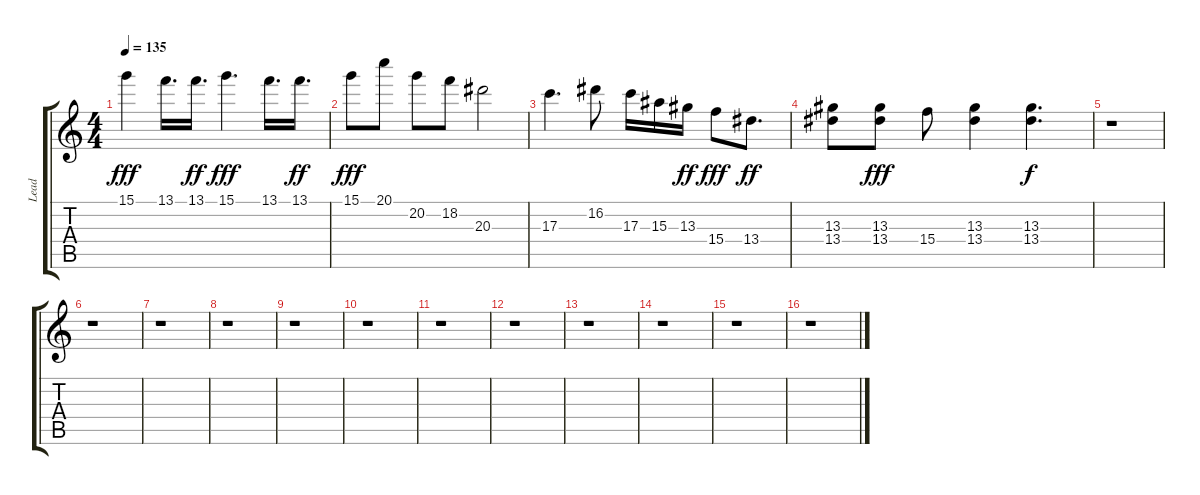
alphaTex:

\track ("Lead" "Lead") {instrument distortionguitar}
\staff {score tabs}
\tuning (E4 B3 G3 D3 A2 E2) {hide}
\ts (4 4)
\tempo 135
\clef g2
\ks c
15.1.4{dy fff} 13.1.16{d} 13.1.16{d dy ff} 15.1.4{d dy fff} 13.1.16{d} 13.1.16{d dy ff} |
15.1.8{dy fff} 20.1.8 20.2.8 18.2.8 20.3.2 |
17.3.4{d} 16.2.8 17.3.16 15.3.16 13.3.16{dy ff beam split} 15.4.8{dy fff beam merge} 13.4.8{d dy ff} |
(13.3 13.4).8 (13.3 13.4).8{dy fff} 15.4.8 (13.3 13.4).4 (13.3 13.4).4{d dy f} |
r.1 |
r.1 |
r.1 |
r.1 |
r.1 |
r.1 |
r.1 |
r.1 |
r.1 |
r.1 |
r.1 |
r.1
